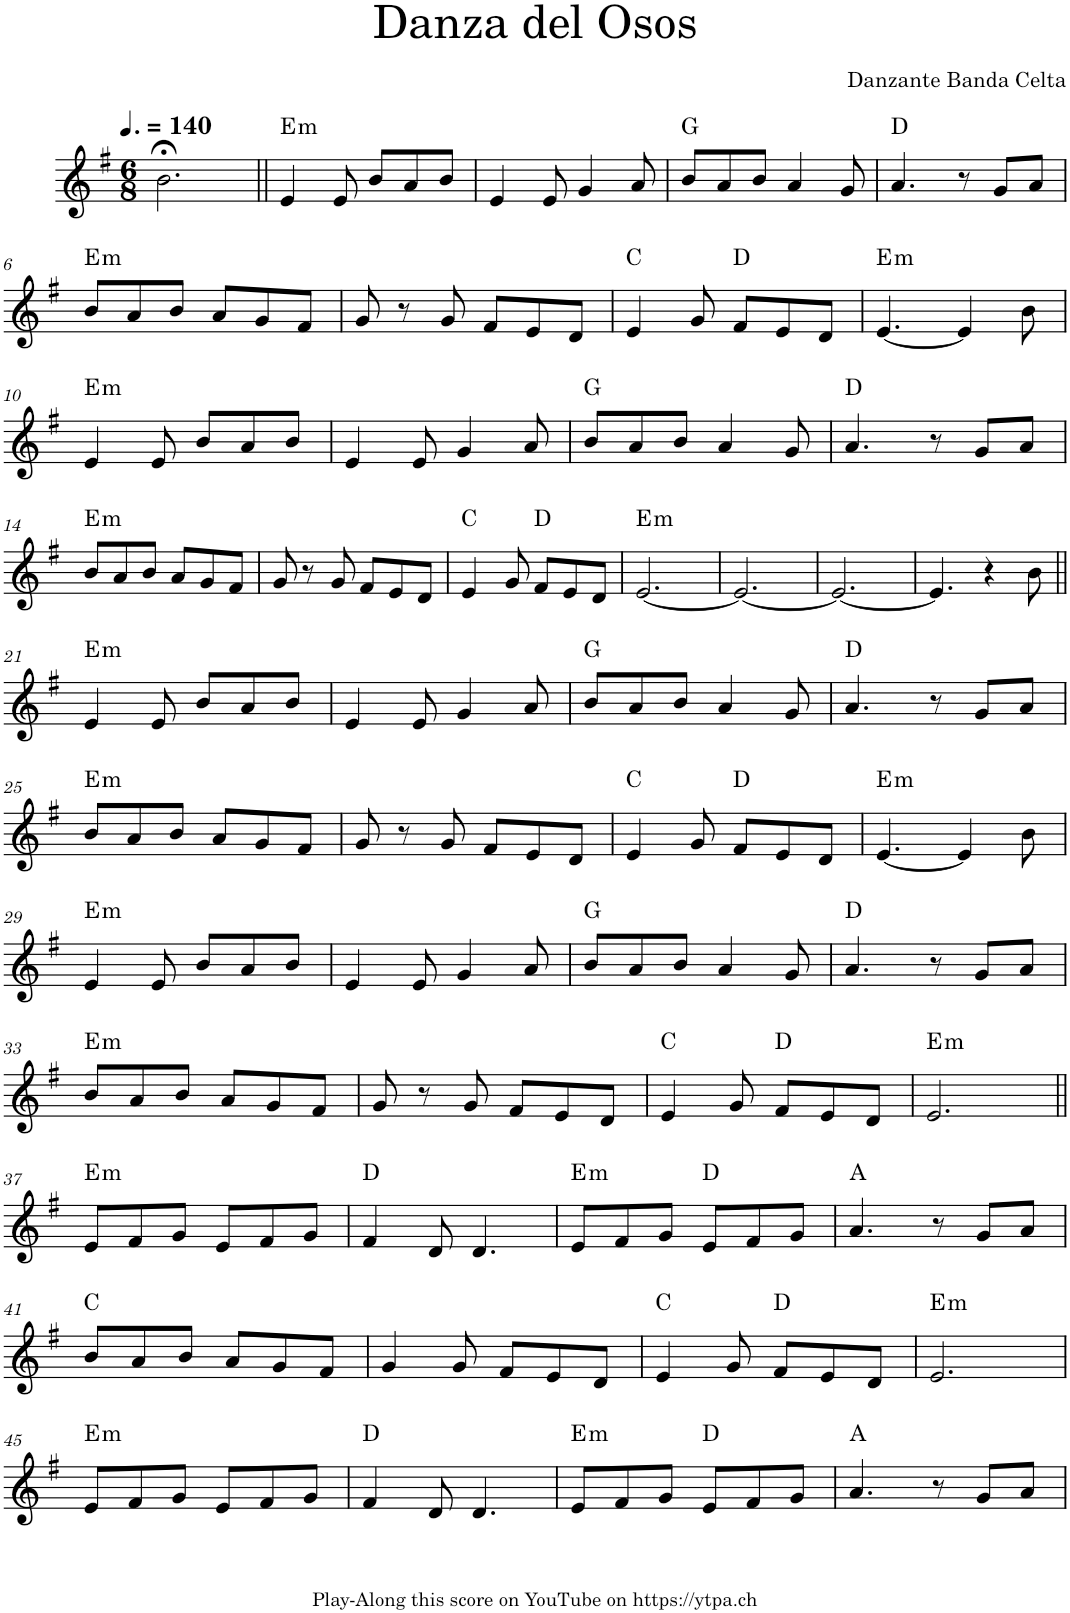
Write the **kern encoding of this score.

**kern	**harte
*part1	*part1
*staff1	*
*I"Piano	*
*I'Pno.	*
*clefG2	*
*k[f#]	*
*M6/8	*
*MM210	*
=1	=1
2.b;<\	.
=2||	=2||
!	!LO:H:kt=m
4e/	E:min
8e/	.
8b/L	.
8a/	.
8b/J	.
=3	=3
4e/	.
8e/	.
4g/	.
8a/	.
=4	=4
8b/L	G:maj
8a/	.
8b/J	.
4a/	.
8g/	.
=5	=5
4.a/	D:maj
8r	.
8g/L	.
8a/J	.
!!LO:LB:g=z
=6	=6
!	!LO:H:kt=m
8b/L	E:min
8a/	.
8b/J	.
8a/L	.
8g/	.
8f#/J	.
=7	=7
8g/	.
8r	.
8g/	.
8f#/L	.
8e/	.
8d/J	.
=8	=8
4e/	C:maj
8g/	.
8f#/L	D:maj
8e/	.
8d/J	.
=9	=9
!	!LO:H:kt=m
[4.e/	E:min
4e/]	.
8b\	.
!!LO:LB:g=z
=10	=10
!	!LO:H:kt=m
4e/	E:min
8e/	.
8b/L	.
8a/	.
8b/J	.
=11	=11
4e/	.
8e/	.
4g/	.
8a/	.
=12	=12
8b/L	G:maj
8a/	.
8b/J	.
4a/	.
8g/	.
=13	=13
4.a/	D:maj
8r	.
8g/L	.
8a/J	.
!!LO:LB:g=z
=14	=14
!	!LO:H:kt=m
8b/L	E:min
8a/	.
8b/J	.
8a/L	.
8g/	.
8f#/J	.
=15	=15
8g/	.
8r	.
8g/	.
8f#/L	.
8e/	.
8d/J	.
=16	=16
4e/	C:maj
8g/	.
8f#/L	D:maj
8e/	.
8d/J	.
=17	=17
!	!LO:H:kt=m
[2.e/	E:min
=18	=18
2.e/_	.
=19	=19
2.e/_	.
=20	=20
4.e/]	.
4r	.
8b\	.
!!LO:LB:g=z
=21||	=21||
!	!LO:H:kt=m
4e/	E:min
8e/	.
8b/L	.
8a/	.
8b/J	.
=22	=22
4e/	.
8e/	.
4g/	.
8a/	.
=23	=23
8b/L	G:maj
8a/	.
8b/J	.
4a/	.
8g/	.
=24	=24
4.a/	D:maj
8r	.
8g/L	.
8a/J	.
!!LO:LB:g=z
=25	=25
!	!LO:H:kt=m
8b/L	E:min
8a/	.
8b/J	.
8a/L	.
8g/	.
8f#/J	.
=26	=26
8g/	.
8r	.
8g/	.
8f#/L	.
8e/	.
8d/J	.
=27	=27
4e/	C:maj
8g/	.
8f#/L	D:maj
8e/	.
8d/J	.
=28	=28
!	!LO:H:kt=m
[4.e/	E:min
4e/]	.
8b\	.
!!LO:LB:g=z
=29	=29
!	!LO:H:kt=m
4e/	E:min
8e/	.
8b/L	.
8a/	.
8b/J	.
=30	=30
4e/	.
8e/	.
4g/	.
8a/	.
=31	=31
8b/L	G:maj
8a/	.
8b/J	.
4a/	.
8g/	.
=32	=32
4.a/	D:maj
8r	.
8g/L	.
8a/J	.
!!LO:LB:g=z
=33	=33
!	!LO:H:kt=m
8b/L	E:min
8a/	.
8b/J	.
8a/L	.
8g/	.
8f#/J	.
=34	=34
8g/	.
8r	.
8g/	.
8f#/L	.
8e/	.
8d/J	.
=35	=35
4e/	C:maj
8g/	.
8f#/L	D:maj
8e/	.
8d/J	.
=36	=36
!	!LO:H:kt=m
2.e/	E:min
!!LO:LB:g=z
=37||	=37||
!	!LO:H:kt=m
8e/L	E:min
8f#/	.
8g/J	.
8e/L	.
8f#/	.
8g/J	.
=38	=38
4f#/	D:maj
8d/	.
4.d/	.
=39	=39
!	!LO:H:kt=m
8e/L	E:min
8f#/	.
8g/J	.
8e/L	D:maj
8f#/	.
8g/J	.
=40	=40
4.a/	A:maj
8r	.
8g/L	.
8a/J	.
!!LO:LB:g=z
=41	=41
8b/L	C:maj
8a/	.
8b/J	.
8a/L	.
8g/	.
8f#/J	.
=42	=42
4g/	.
8g/	.
8f#/L	.
8e/	.
8d/J	.
=43	=43
4e/	C:maj
8g/	.
8f#/L	D:maj
8e/	.
8d/J	.
=44	=44
!	!LO:H:kt=m
2.e/	E:min
!!LO:LB:g=z
=45	=45
!	!LO:H:kt=m
8e/L	E:min
8f#/	.
8g/J	.
8e/L	.
8f#/	.
8g/J	.
=46	=46
4f#/	D:maj
8d/	.
4.d/	.
=47	=47
!	!LO:H:kt=m
8e/L	E:min
8f#/	.
8g/J	.
8e/L	D:maj
8f#/	.
8g/J	.
=48	=48
4.a/	A:maj
8r	.
8g/L	.
8a/J	.
=	=
*-	*-
